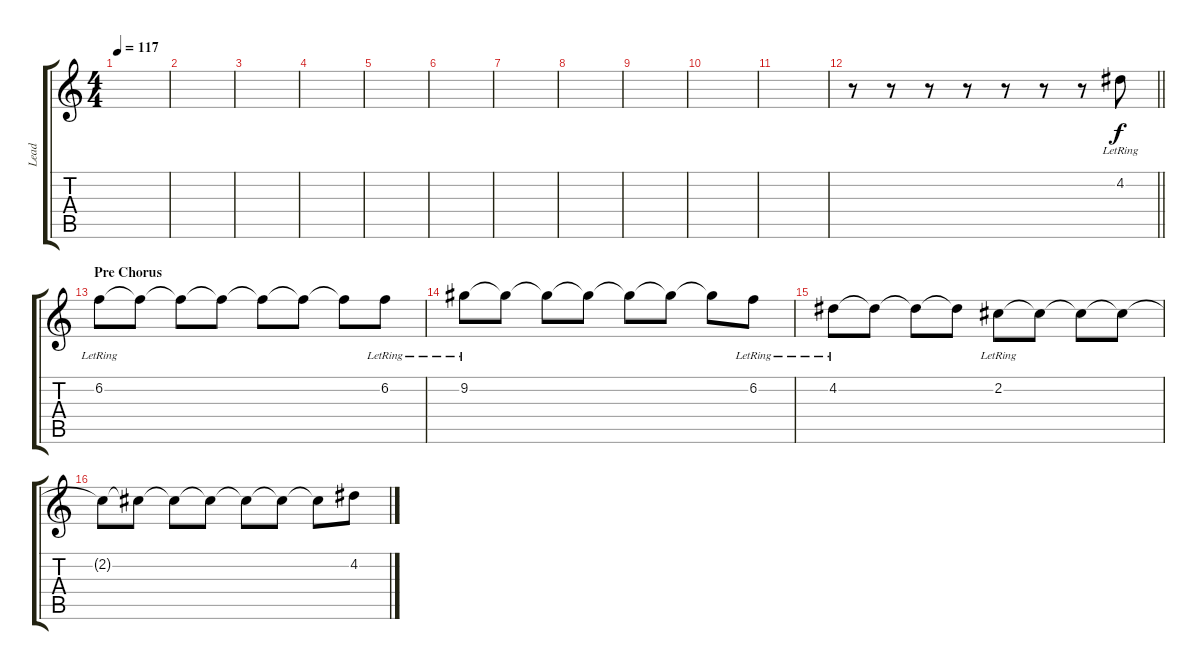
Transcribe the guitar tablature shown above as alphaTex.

\track ("Lead" "Lead") {instrument overdrivenguitar}
\staff {score tabs}
\tuning (E4 B3 G3 D3 A2 E2) {hide}
\ts (4 4)
\tempo 117
\clef g2
\ks c
|
|
|
|
|
|
|
|
|
|
|
\barLineRight lightlight
r.8 r.8 r.8 r.8 r.8 r.8 r.8 4.2{lr}.8 |
\section ("" "Pre Chorus")
6.2{lr}.8 6.2{t}.8 6.2{t}.8 6.2{t}.8 6.2{t}.8 6.2{t}.8 6.2{t}.8 6.2{lr}.8 |
9.2{lr}.8 9.2{t}.8 9.2{t}.8 9.2{t}.8 9.2{t}.8 9.2{t}.8 9.2{t}.8 6.2{lr}.8 |
4.2{lr}.8 4.2{t}.8 4.2{t}.8 4.2{t}.8 2.2{lr}.8 2.2{t}.8 2.2{t}.8 2.2{t}.8 |
2.2{t}.8 2.2{t}.8 2.2{t}.8 2.2{t}.8 2.2{t}.8 2.2{t}.8 2.2{t}.8 4.2.8
